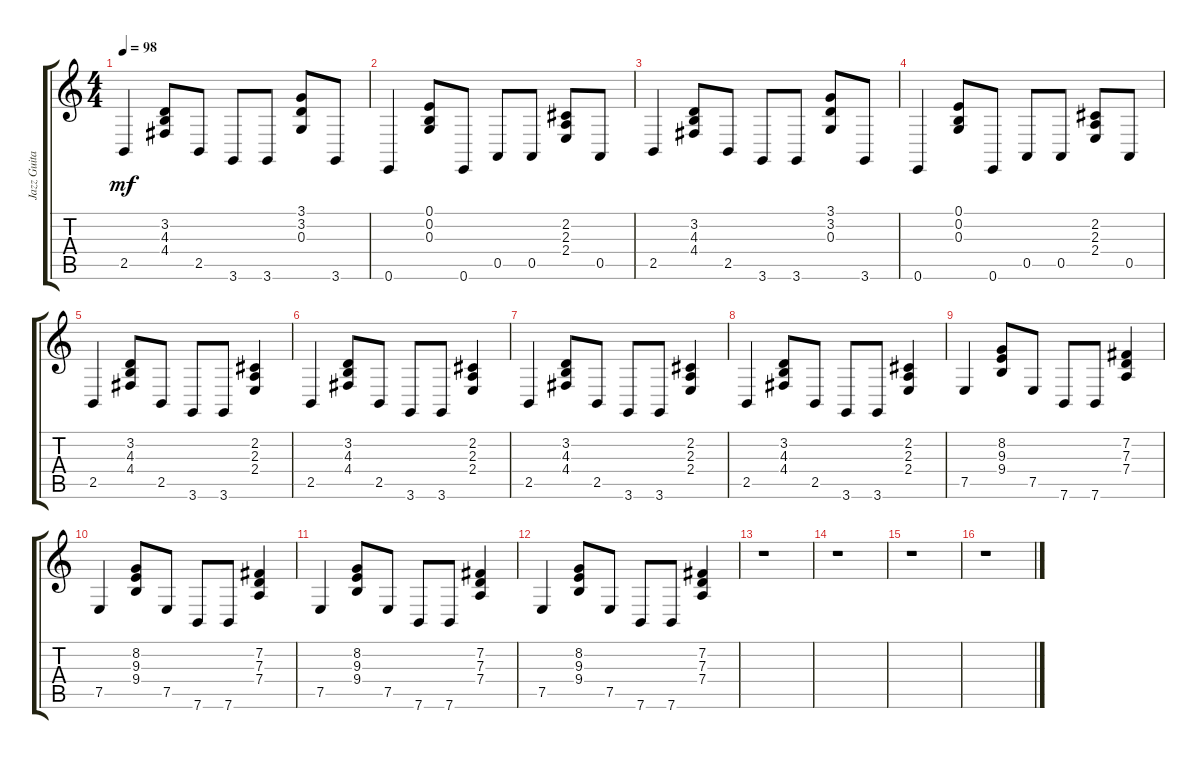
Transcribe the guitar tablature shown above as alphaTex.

\track ("Jazz Guitar" "Jazz Guita") {instrument electricpiano1}
\staff {score tabs}
\tuning (E4 B3 G3 D3 A2 E2) {hide}
\ts (4 4)
\tempo 98
\clef g2
\ks c
2.5.4{dy mf} (3.2 4.3 4.4).8 2.5.8 3.6.8 3.6.8 (3.1 3.2 0.3).8 3.6.8 |
0.6.4 (0.1 0.2 0.3).8 0.6.8 0.5.8 0.5.8 (2.2 2.3 2.4).8 0.5.8 |
2.5.4 (3.2 4.3 4.4).8 2.5.8 3.6.8 3.6.8 (3.1 3.2 0.3).8 3.6.8 |
0.6.4 (0.1 0.2 0.3).8 0.6.8 0.5.8 0.5.8 (2.2 2.3 2.4).8 0.5.8 |
2.5.4 (3.2 4.3 4.4).8 2.5.8 3.6.8 3.6.8 (2.2 2.3 2.4).4 |
2.5.4 (3.2 4.3 4.4).8 2.5.8 3.6.8 3.6.8 (2.2 2.3 2.4).4 |
2.5.4 (3.2 4.3 4.4).8 2.5.8 3.6.8 3.6.8 (2.2 2.3 2.4).4 |
2.5.4 (3.2 4.3 4.4).8 2.5.8 3.6.8 3.6.8 (2.2 2.3 2.4).4 |
7.5.4 (8.2 9.3 9.4).8 7.5.8 7.6.8 7.6.8 (7.2 7.3 7.4).4 |
7.5.4 (8.2 9.3 9.4).8 7.5.8 7.6.8 7.6.8 (7.2 7.3 7.4).4 |
7.5.4 (8.2 9.3 9.4).8 7.5.8 7.6.8 7.6.8 (7.2 7.3 7.4).4 |
7.5.4 (8.2 9.3 9.4).8 7.5.8 7.6.8 7.6.8 (7.2 7.3 7.4).4 |
r.1 |
r.1 |
r.1 |
r.1
